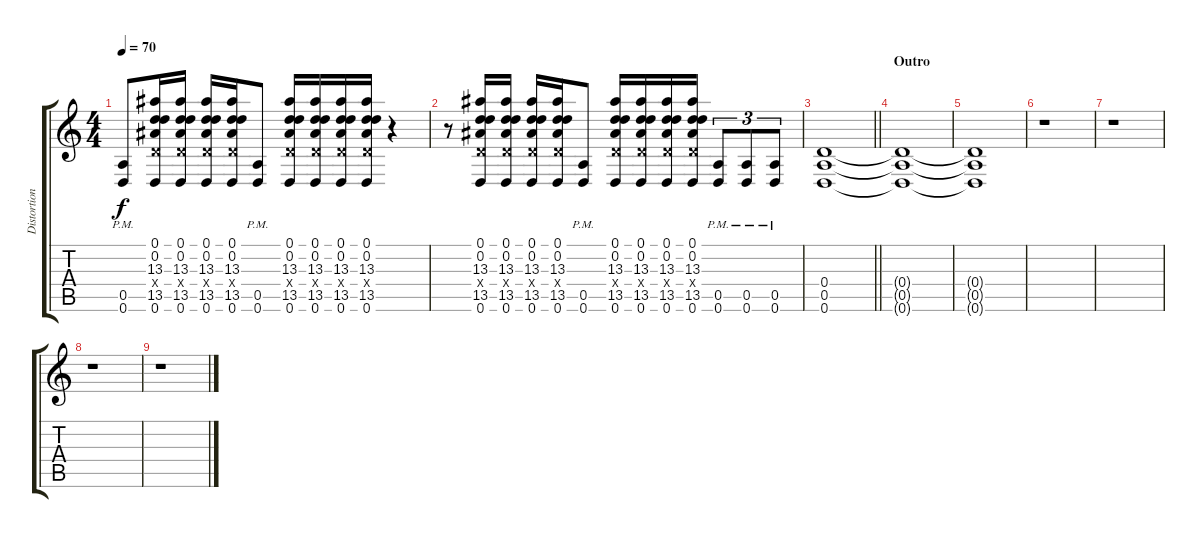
\track ("Distortion Guitar" "Distortion") {instrument overdrivenguitar}
\staff {score tabs}
\tuning (D4 D4 A3 D3 A2 D2) {hide}
\ts (4 4)
\tempo 70
\clef g2
\ks c
(0.5{pm} 0.6{pm}).8{dy f} (0.1 0.2 13.3 0.4{x} 13.5 0.6).16 (0.1 0.2 13.3 0.4{x} 13.5 0.6).16 (0.1 0.2 13.3 0.4{x} 13.5 0.6).16 (0.1 0.2 13.3 0.4{x} 13.5 0.6).16 (0.5{pm} 0.6{pm}).8 (0.1 0.2 13.3 0.4{x} 13.5 0.6).16 (0.1 0.2 13.3 0.4{x} 13.5 0.6).16 (0.1 0.2 13.3 0.4{x} 13.5 0.6).16 (0.1 0.2 13.3 0.4{x} 13.5 0.6).16 r.4 |
r.8 (0.1 0.2 13.3 0.4{x} 13.5 0.6).16 (0.1 0.2 13.3 0.4{x} 13.5 0.6).16 (0.1 0.2 13.3 0.4{x} 13.5 0.6).16 (0.1 0.2 13.3 0.4{x} 13.5 0.6).16 (0.5{pm} 0.6{pm}).8 (0.1 0.2 13.3 0.4{x} 13.5 0.6).16 (0.1 0.2 13.3 0.4{x} 13.5 0.6).16 (0.1 0.2 13.3 0.4{x} 13.5 0.6).16 (0.1 0.2 13.3 0.4{x} 13.5 0.6).16 (0.5{pm} 0.6{pm}).8{tu (3 2)} (0.5{pm} 0.6{pm}).8{tu (3 2)} (0.5{pm} 0.6{pm}).8{tu (3 2)} |
\barLineRight lightlight
(0.4 0.5 0.6).1 |
\section ("" "Outro")
(0.4{t} 0.5{t} 0.6{t}).1 |
(0.4{t} 0.5{t} 0.6{t}).1 |
r.1 |
r.1 |
r.1 |
r.1
